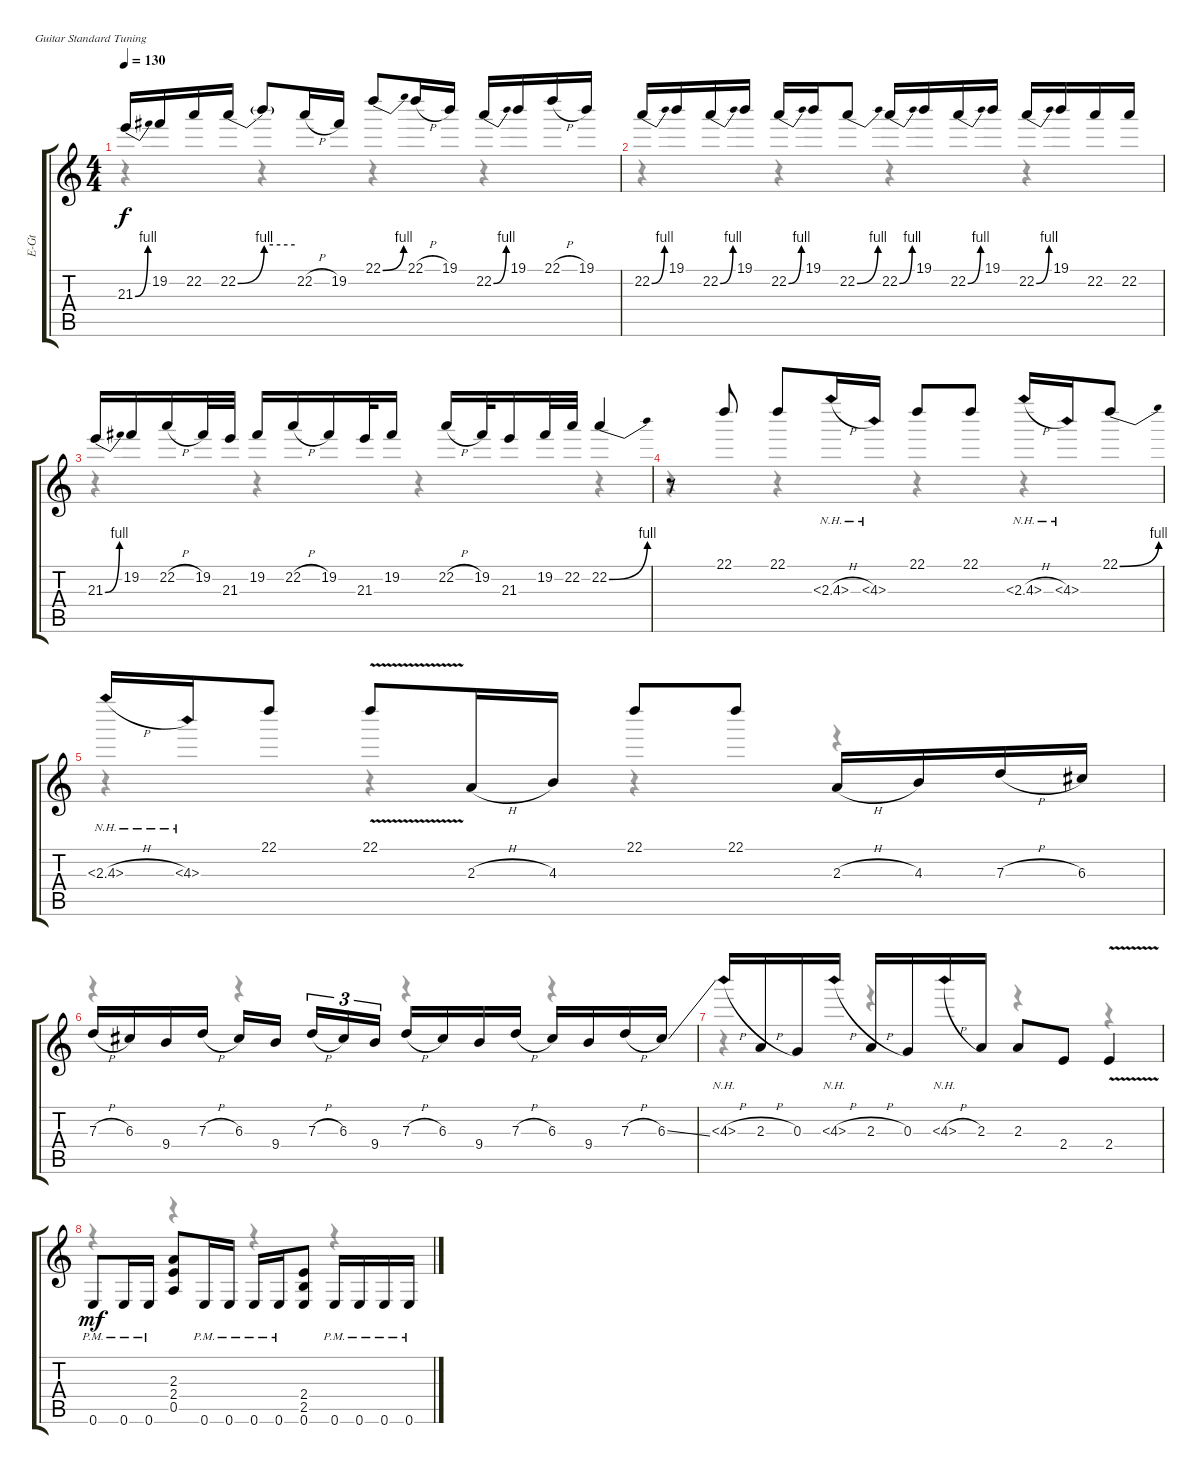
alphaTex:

\bracketExtendMode groupsimilarinstruments
\track ("Kirk Hammett (Lead)" "E-Gt") {instrument distortionguitar}
\staff {score tabs}
\tuning (E4 B3 G3 D3 A2 E2)
\voice
\ts (4 4)
\tempo 130
\clef g2
\ks c
21.3{be (bend 0 0 60 4)}.16{dy f} 19.2{acc #}.16 22.2.16 22.2{be (bend 0 0 60 4)}.16 22.2{be (hold 0 4 60 4) t}.8 22.2{h}.16 19.2{acc #}.16 22.1{be (bend 0 0 60 4)}.8 22.1{h}.16 19.1.16 22.2{be (bend 0 0 60 4)}.16 19.1.16 22.1{h}.16 19.1.16 |
22.2{be (bend 0 0 60 4)}.16 19.1.16 22.2{be (bend 0 0 60 4)}.16 19.1.16 22.2{be (bend 0 0 60 4)}.16 19.1.16 22.2{be (bend 0 0 60 4)}.8 22.2{be (bend 0 0 60 4)}.16 19.1.16 22.2{be (bend 0 0 60 4)}.16 19.1.16 22.2{be (bend 0 0 60 4)}.16 19.1.16 22.2.16 22.2.16 |
21.3{be (bend 0 0 60 4)}.16 19.2{acc #}.16 22.2{h}.16 19.2{acc #}.32 21.3.32 19.2{acc #}.16 22.2{h}.16 19.2{acc #}.16 21.3.32 19.2{acc #}.16 22.2{h}.16 19.2{acc #}.32 21.3.16 19.2{acc #}.32 22.2.32 22.2{be (bend 0 0 60 4)}.4 |
r.8 22.1.8 22.1.8 2.3{nh h}.16 4.3{nh}.16 22.1.8 22.1.8 2.3{nh h}.16 4.3{nh}.16 22.1{be (bend 0 0 60 4)}.8 |
2.3{nh h}.16 4.3{nh}.16 22.1.8 22.1{v}.8 2.3{h}.16 4.3.16 22.1.8 22.1.8 2.3{h}.16 4.3.16 7.3{h}.16 6.3{acc #}.16 |
7.3{h}.16 6.3{acc #}.16 9.4.16 7.3{h}.16 6.3{acc #}.16 9.4.16 7.3{h}.16{tu (3 2)} 6.3{acc #}.16{tu (3 2)} 9.4.16{tu (3 2)} 7.3{h}.16 6.3{acc #}.16 9.4.16 7.3{h}.16 6.3{acc #}.16 9.4.16 7.3{h}.16 6.3{ss acc #}.16 |
4.3{nh h}.16 2.3{h}.16 0.3.16 4.3{nh h}.16 2.3{h}.16 0.3.16 4.3{nh h}.16 2.3.16 2.3.8 2.4.8 2.4{v}.4 |
0.6{pm}.8{dy mf} 0.6{pm}.16 0.6{pm}.16 (2.3 2.4 0.5).8 0.6{pm}.16 0.6{pm}.16 0.6{pm}.16 0.6{pm}.16 (2.4 2.5 0.6).8 0.6{pm}.16 0.6{pm}.16 0.6{pm}.16 0.6{pm}.16
\voice
\clef g2
\ottava regular
\simile none
\ks c
r.4{dy mf} r.4 r.4 r.4 |
r.4 r.4 r.4 r.4 |
r.4 r.4 r.4 r.4 |
r.4 r.4 r.4 r.4 |
r.4 r.4 r.4 r.4 |
r.4 r.4 r.4 r.4 |
r.4 r.4 r.4 r.4 |
r.4 r.4 r.4 r.4
